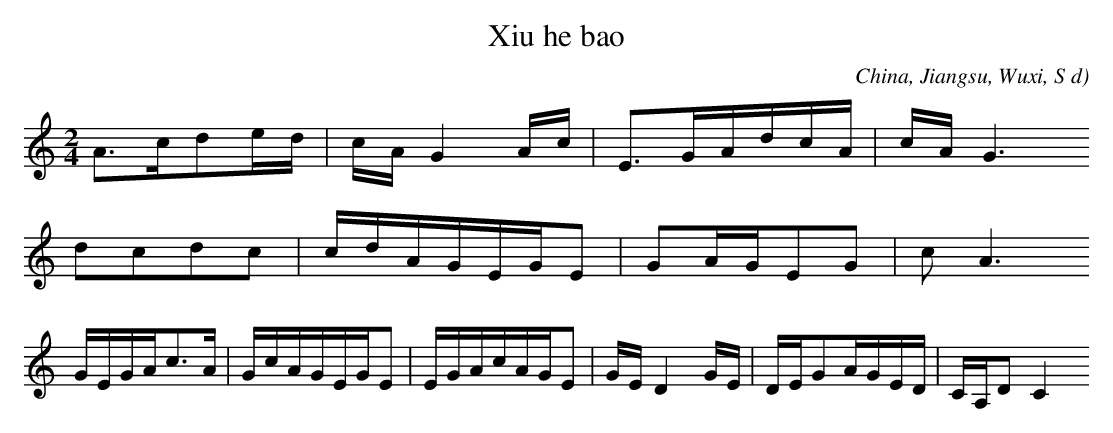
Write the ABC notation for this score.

X:1
T: Xiu he bao
O: China, Jiangsu, Wuxi, Sd)
M: 2/4
L: 1/16
K: C
A3cd2ed | cAG4Ac | E3GAdcA | cAG6
d2c2d2c2 | cdAGEGE2 | G2AGE2G2 | c2A6
GEGAc3A | GcAGEGE2 | EGAcAGE2 | GED4GE | DEG2AGED | CA,D2C4
